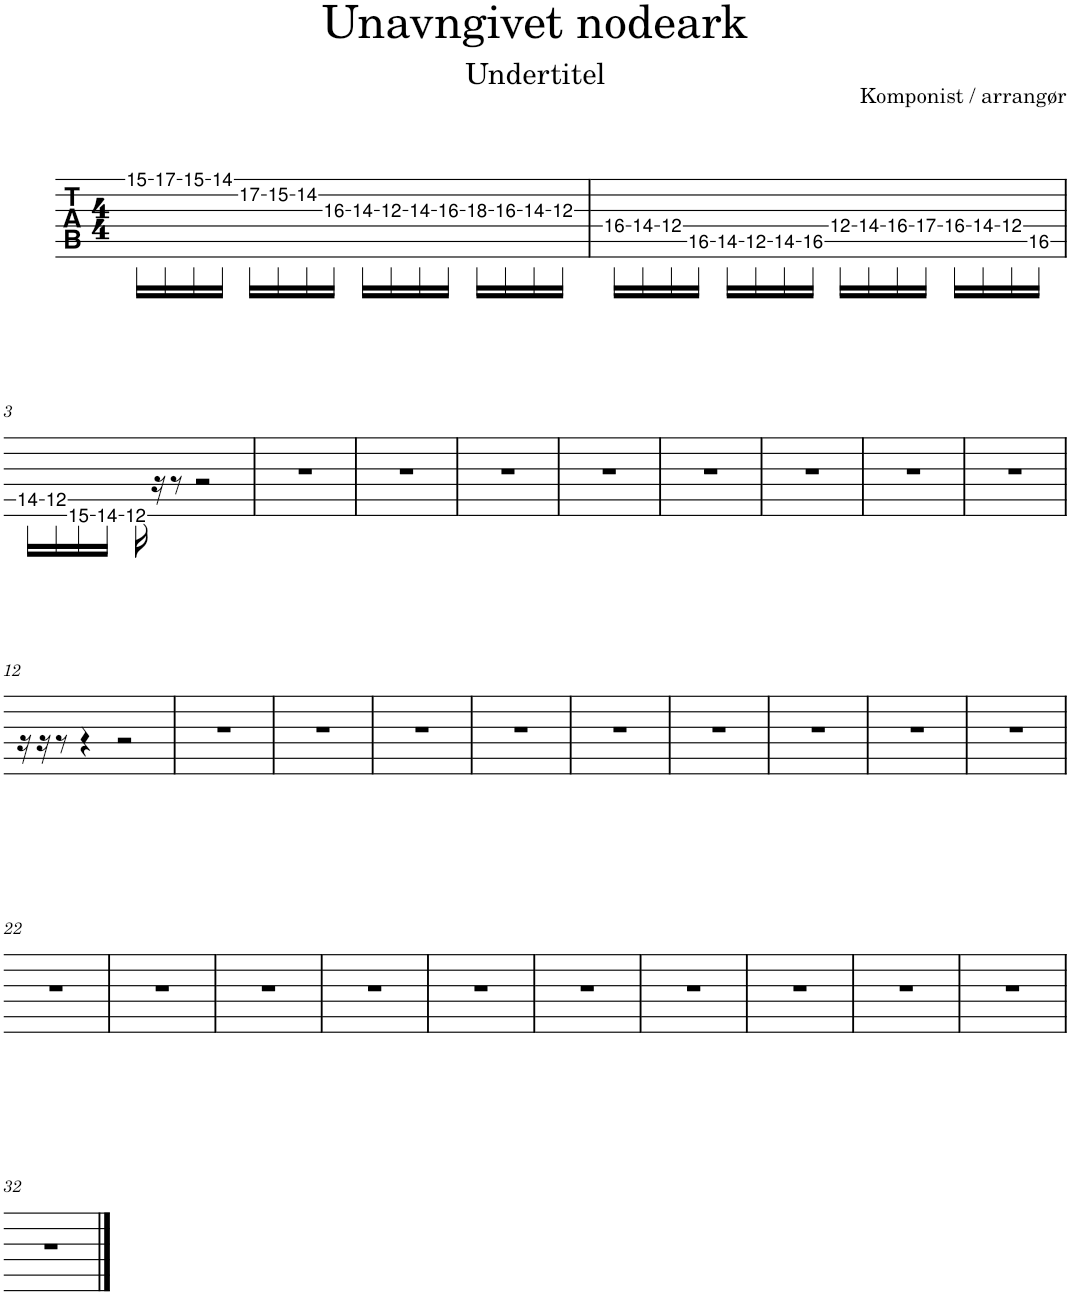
**kern
*part1
*staff1
*I"Elguitar
*I'El-guit.
*stria6
*
*k[]
*M4/4
=1
16gg\LL
16aa\
16gg\
16ff#\JJ
16ee\LL
16dd\
16cc#\
16b\JJ
16a\LL
16g\
16a\
16b\JJ
16cc#\LL
16b\
16a\
16g\JJ
=2
16f#\LL
16e\
16d\
16c#\JJ
16B\LL
16A\
16B\
16c#\JJ
16d\LL
16e\
16f#\
16g\JJ
16f#\LL
16e\
16d\
16c#\JJ
!!LO:LB:g=z
=3
16B\LL
16A\
16G\
16F#\JJ
16E\
16r
8r
2r
=4
1r
=5
1r
=6
1r
=7
1r
=8
1r
=9
1r
=10
1r
=11
1r
!!LO:LB:g=z
=12
16r
16r
8r
4r
2r
=13
1r
=14
1r
=15
1r
=16
1r
=17
1r
=18
1r
=19
1r
=20
1r
=21
1r
!!LO:LB:g=z
=22
1r
=23
1r
=24
1r
=25
1r
=26
1r
=27
1r
=28
1r
=29
1r
=30
1r
=31
1r
!!LO:LB:g=z
=32
1r
==
*-
